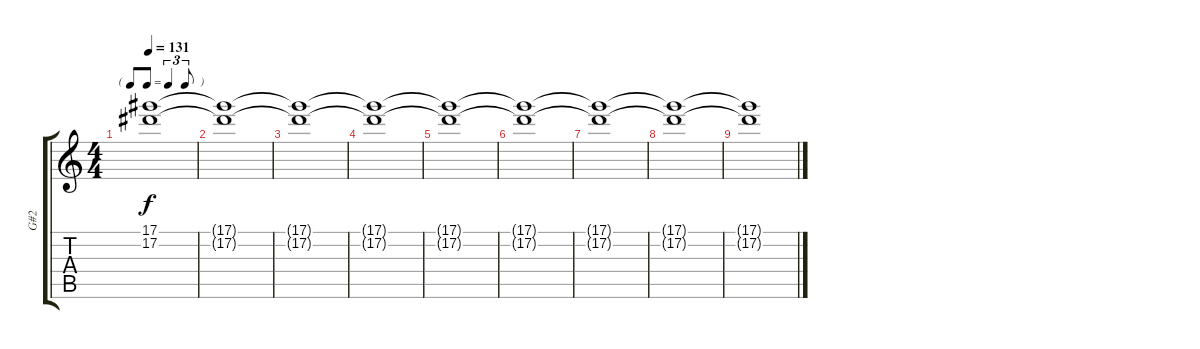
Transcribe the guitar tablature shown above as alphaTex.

\track ("G#2" "G#2") {instrument electricguitarjazz}
\staff {score tabs}
\tuning (Eb4 Bb3 Gb3 Db3 Ab2 Eb2) {hide}
\ts (4 4)
\tf triplet8th
\tempo 131
\clef g2
\ks c
(17.1{t} 17.2{t}).1{dy f} |
(17.1{t} 17.2{t}).1 |
(17.1{t} 17.2{t}).1 |
(17.1{t} 17.2{t}).1 |
(17.1{t} 17.2{t}).1 |
(17.1{t} 17.2{t}).1 |
(17.1{t} 17.2{t}).1 |
(17.1{t} 17.2{t}).1 |
(17.1{t} 17.2{t}).1
